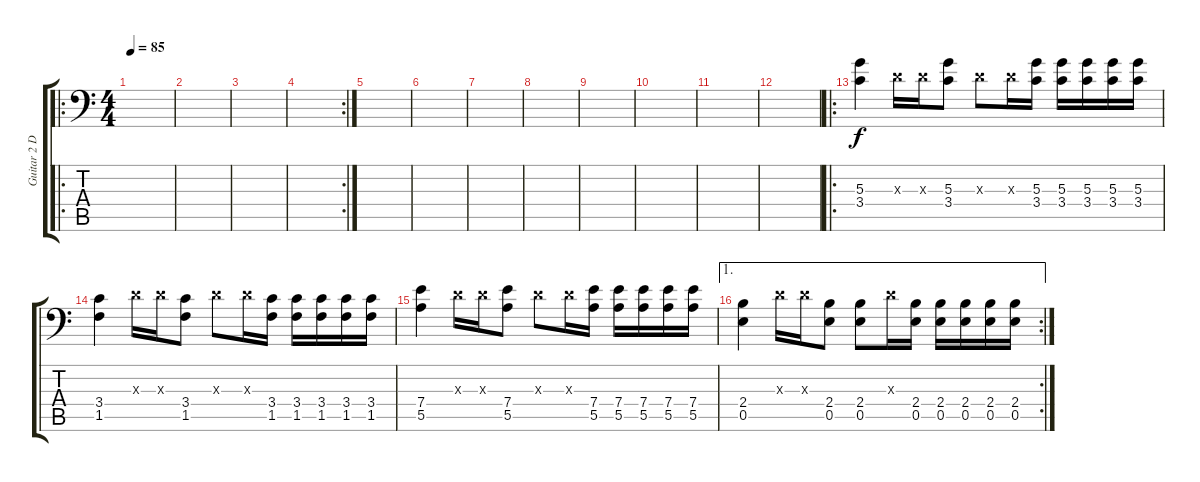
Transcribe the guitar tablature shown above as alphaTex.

\track ("Guitar 2 Distortion Guitar" "Guitar 2 D") {instrument distortionguitar}
\staff {score tabs}
\tuning (B3 Gb3 D3 A2 E2 A1) {hide}
\ro
\ts (4 4)
\tempo 85
\clef f4
\ks c
|
|
|
\rc 2
|
|
|
|
|
|
|
|
|
\ro
(5.3 3.4).4{volume 16} 0.3{x}.16 0.3{x}.16 (5.3 3.4).8 0.3{x}.8 0.3{x}.16 (5.3 3.4).16 (5.3 3.4).16 (5.3 3.4).16 (5.3 3.4).16 (5.3 3.4).16 |
(3.4 1.5).4 0.3{x}.16 0.3{x}.16 (3.4 1.5).8 0.3{x}.8 0.3{x}.16 (3.4 1.5).16 (3.4 1.5).16 (3.4 1.5).16 (3.4 1.5).16 (3.4 1.5).16 |
(7.4 5.5).4 0.3{x}.16 0.3{x}.16 (7.4 5.5).8 0.3{x}.8 0.3{x}.16 (7.4 5.5).16 (7.4 5.5).16 (7.4 5.5).16 (7.4 5.5).16 (7.4 5.5).16 |
\ae 1
\rc 2
(2.4 0.5).4 0.3{x}.16 0.3{x}.16 (2.4 0.5).8 (2.4 0.5).8 0.3{x}.16 (2.4 0.5).16 (2.4 0.5).16 (2.4 0.5).16 (2.4 0.5).16 (2.4 0.5).16
